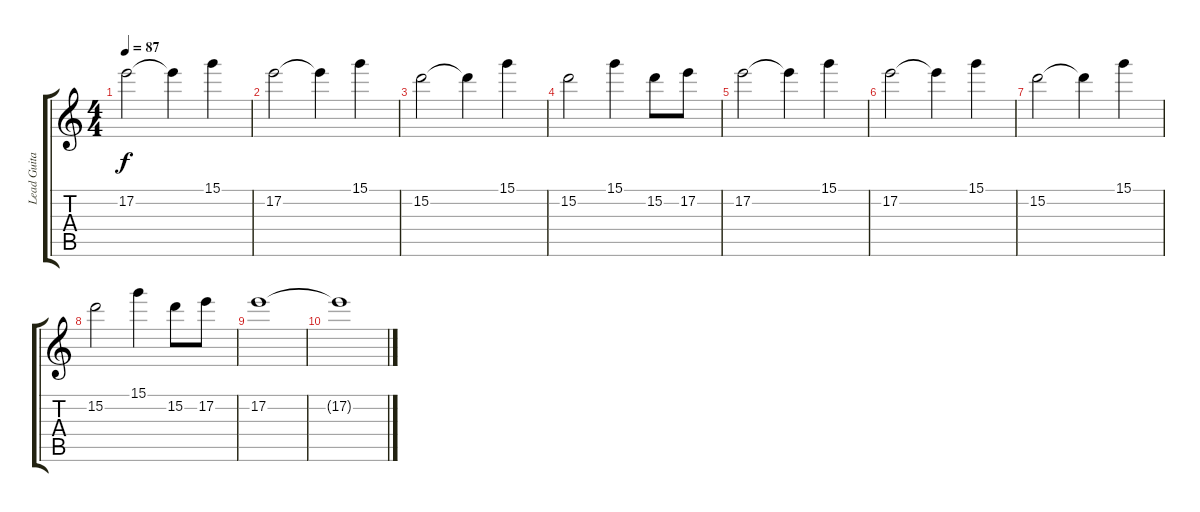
\track ("Lead Guitar" "Lead Guita") {instrument electricguitarclean}
\staff {score tabs}
\tuning (E4 B3 G3 D3 A2 D2) {hide}
\ts (4 4)
\tempo 87
\clef g2
\ks c
17.2.2{dy f} 17.2{t}.4 15.1.4 |
17.2.2 17.2{t}.4 15.1.4 |
15.2.2 15.2{t}.4 15.1.4 |
15.2.2 15.1.4 15.2.8 17.2.8 |
17.2.2 17.2{t}.4 15.1.4 |
17.2.2 17.2{t}.4 15.1.4 |
15.2.2 15.2{t}.4 15.1.4 |
15.2.2 15.1.4 15.2.8 17.2.8 |
17.2.1 |
17.2{t}.1
